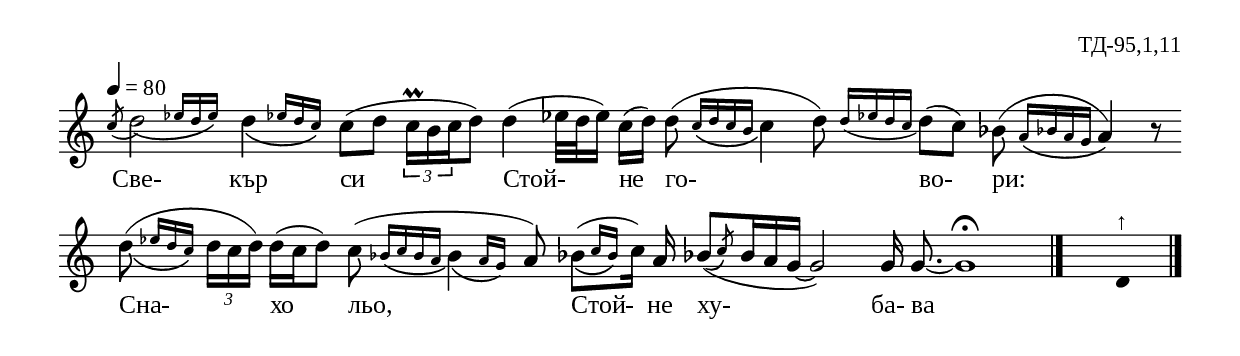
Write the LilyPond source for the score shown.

%{
td_095_1_11
%}

\include "td-preamble.ly"

\score {
\relative c'' {
\tempo 4 = 80
\cadenzaOn
\phrasingSlurDown
\acciaccatura c8 \afterGrace d2\( { ees16[ d ees]\) } 
\afterGrace d4\( { ees!16[ d c]\) } c8[( d] \times 2/3 { c16\prall[ b c } d8])
d4( ees!32[ d ees16]) c16[( d]) d8\noBeam( \grace { c16\([ d c b] } c4\) d8\noBeam)
\bar ""
\acciaccatura { d16[ ees! d c] } d8[( c]) \bar "" bes8\noBeam( \grace { a16[\( bes! a g] } a4\)) r8 \bar ""
\afterGrace d8\noBeam(\( { ees!16[ d c]\) } \times 2/3 { d16[ c d)] } d[( c d8]) \bar ""
c8\noBeam( \grace { bes!16[\( c bes a] } \afterGrace bes4\)\( { a16[ g]\) } a8\noBeam)
\bar ""
\afterGrace bes!8[(\( { c16[ bes]\) } c16]) \bar "" a\noBeam \afterGrace bes!8[(\( { \stdB c\) \stdE } 
bes16 a g]~ g2)
g16 g8.\noBeam~ g1\fermata
 \bar "|." 
s4 \fixB d^"↑"
 \bar "|."  
}
\addlyrics { Све- кър си Стой- не го- во- ри: Сна- хо льо, Стой- не ху- ба- ва }
%
\layout {
   \context { 
	    \Staff \remove "Time_signature_engraver" } 
  indent = #0
  line-width = 190\mm
  ragged-right=##f
}
%
\midi { 
	\context {
		\Score tempoWholesPerMinute = #(ly:make-moment 80 4)
		}
	}
}
%
\header{
  opus = "ТД-95,1,11"
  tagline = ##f
}


